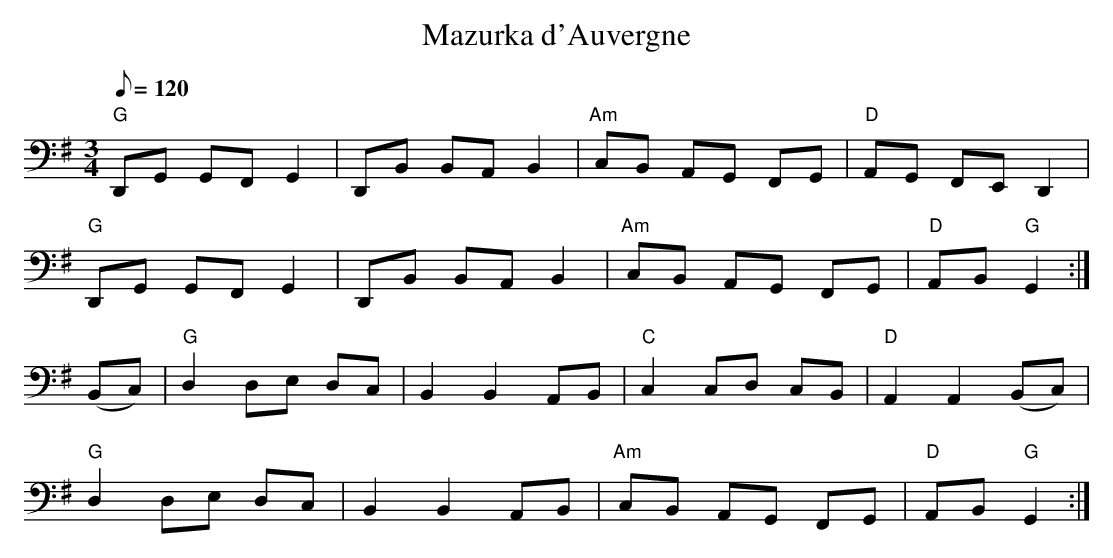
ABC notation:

X:1
T: Mazurka d'Auvergne
M:3/4
L:1/8
Q:120
K:G clef=bass middle=d
"G" DG GF G2 | DB BA B2 | "Am" cB AG FG | "D" AG FE D2 |
"G" DG GF G2 | DB BA B2 | "Am" cB AG FG | "D" AB "G" G2 :|
(Bc) |\
"G" d2 de dc | B2 B2 AB | "C" c2 cd cB | "D" A2 A2 (Bc) |
"G" d2 de dc | B2 B2 AB | "Am" cB AG FG | "D" AB "G" G2 :|
